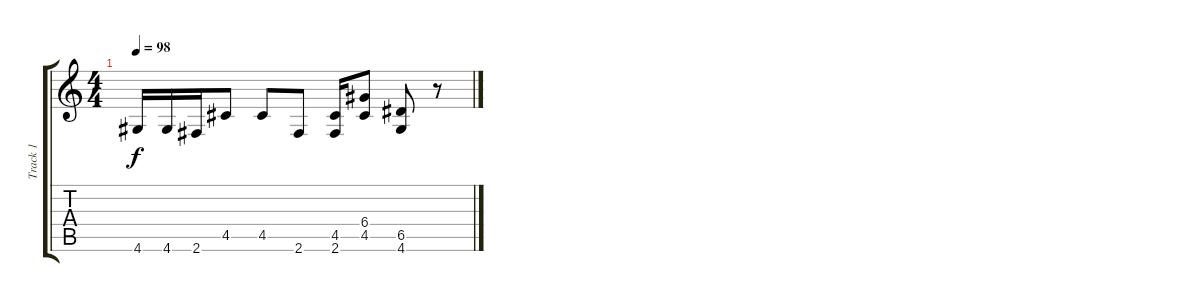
\track ("Track 1" "Track 1") {instrument distortionguitar}
\staff {score tabs}
\tuning (E4 B3 G3 D3 A2 E2) {hide}
\ts (4 4)
\tempo 98
\clef g2
\ks c
4.6.16{dy f volume 11} 4.6.16 2.6.16 4.5.8 4.5.8 2.6.8 (4.5 2.6).16{volume 14} (6.4 4.5).8 (6.5 4.6).8 r.8
